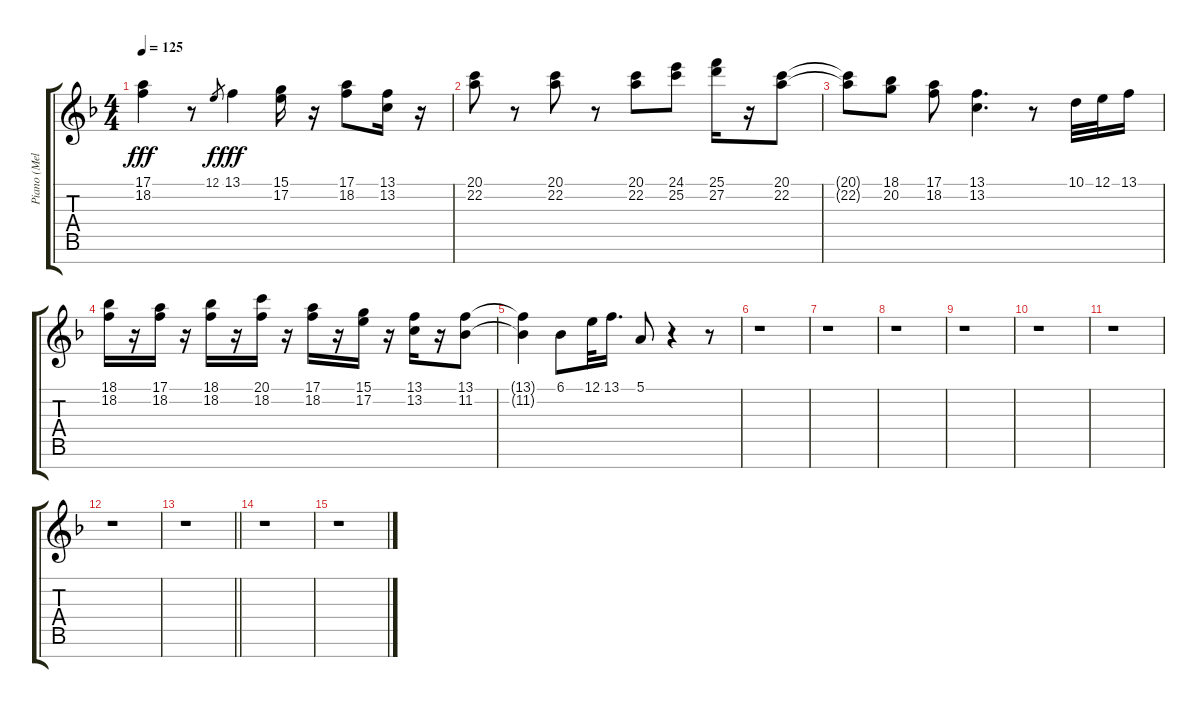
\track ("Piano (Melody)" "Piano (Mel") {instrument acousticgrandpiano}
\staff {score tabs}
\tuning (E4 B3 G3 D3 A2 E2 B1) {hide}
\ts (4 4)
\tempo 125
\clef g2
\ks f
(17.1{t} 18.2{t}).4{dy fff} r.8 12.1.8{gr dy f} 13.1.4{dy fff} (15.1 17.2).16 r.16 (17.1 18.2).8 (13.1 13.2).16 r.16 |
(20.1 22.2).8 r.8 (20.1 22.2).8 r.8 (20.1 22.2).8 (24.1 25.2).8 (25.1 27.2).16 r.16 (20.1 22.2).8 |
(20.1{t} 22.2{t}).8 (18.1 20.2).8 (17.1 18.2).8 (13.1 13.2).4{d} r.8 10.1.32 12.1.32 13.1.16 |
(18.1 18.2).16 r.16 (17.1 18.2).16 r.16 (18.1 18.2).16 r.16 (20.1 18.2).16 r.16 (17.1 18.2).16 r.16 (15.1 17.2).16 r.16 (13.1 13.2).16 r.16 (13.1 11.2).8 |
(13.1{t} 11.2{t}).4 6.1.8 12.1.32 13.1.16{d} 5.1.8 r.4 r.8 |
r.1 |
r.1 |
r.1 |
r.1 |
r.1 |
r.1 |
r.1 |
\barLineRight lightlight
r.1 |
r.1 |
r.1
